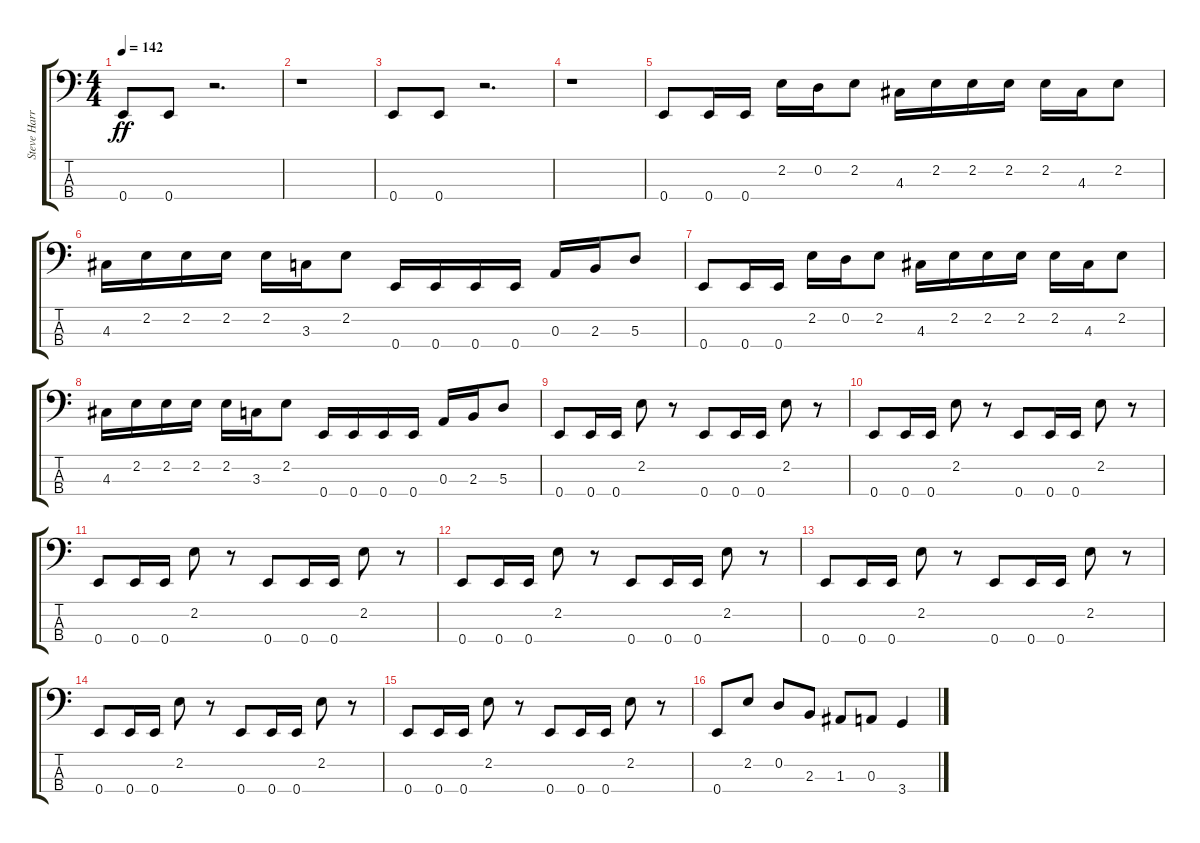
\track ("Steve Harris" "Steve Harr") {instrument electricbassfinger}
\staff {score tabs}
\tuning (G2 D2 A1 E1) {hide}
\ts (4 4)
\tempo 142
\clef f4
\ks c
0.4.8{dy ff instrument electricbassfinger} 0.4.8 r.2{d} |
r.1 |
0.4.8 0.4.8 r.2{d} |
r.1 |
0.4.8 0.4.16 0.4.16 2.2.16 0.2.16 2.2.8 4.3.16 2.2.16 2.2.16 2.2.16 2.2.16 4.3.16 2.2.8 |
4.3.16 2.2.16 2.2.16 2.2.16 2.2.16 3.3.16 2.2.8 0.4.16 0.4.16 0.4.16 0.4.16 0.3.16 2.3.16 5.3.8 |
0.4.8 0.4.16 0.4.16 2.2.16 0.2.16 2.2.8 4.3.16 2.2.16 2.2.16 2.2.16 2.2.16 4.3.16 2.2.8 |
4.3.16 2.2.16 2.2.16 2.2.16 2.2.16 3.3.16 2.2.8 0.4.16 0.4.16 0.4.16 0.4.16 0.3.16 2.3.16 5.3.8 |
0.4.8 0.4.16 0.4.16 2.2.8 r.8 0.4.8 0.4.16 0.4.16 2.2.8 r.8 |
0.4.8 0.4.16 0.4.16 2.2.8 r.8 0.4.8 0.4.16 0.4.16 2.2.8 r.8 |
0.4.8 0.4.16 0.4.16 2.2.8 r.8 0.4.8 0.4.16 0.4.16 2.2.8 r.8 |
0.4.8 0.4.16 0.4.16 2.2.8 r.8 0.4.8 0.4.16 0.4.16 2.2.8 r.8 |
0.4.8 0.4.16 0.4.16 2.2.8 r.8 0.4.8 0.4.16 0.4.16 2.2.8 r.8 |
0.4.8 0.4.16 0.4.16 2.2.8 r.8 0.4.8 0.4.16 0.4.16 2.2.8 r.8 |
0.4.8 0.4.16 0.4.16 2.2.8 r.8 0.4.8 0.4.16 0.4.16 2.2.8 r.8 |
0.4.8 2.2.8 0.2.8 2.3.8 1.3.8 0.3.8 3.4.4
